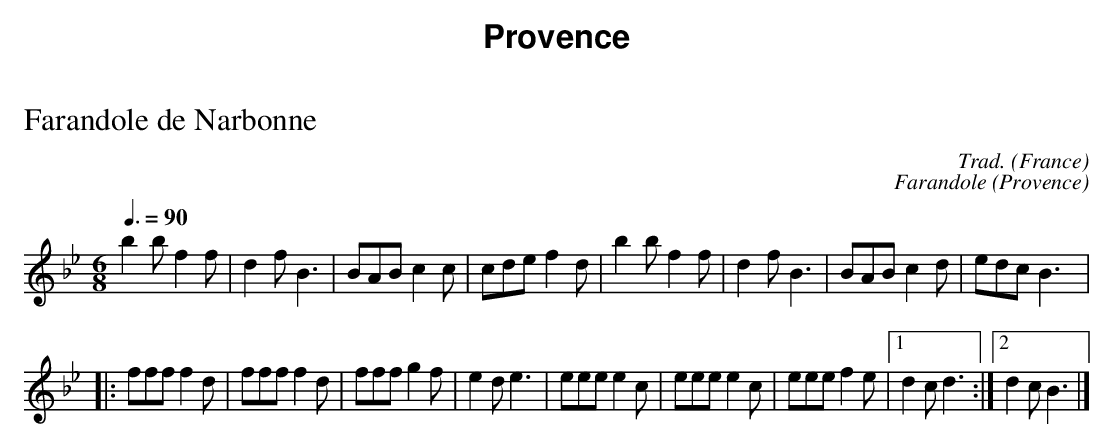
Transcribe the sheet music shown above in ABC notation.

X:1
T:Farandole de Narbonne
O:France
C:Trad.
M:6/8
Q:3/8=90
K:Bbmajor
b2b f2f|d2f B3|BAB c2c|cde f2d|b2b f2f|d2f B3|BAB c2d|edc B3|:
fff f2d|fff f2d|fff g2f|e2d e3|eee e2c|eee e2c|eee f2e|[1 d2c d3:|[2 d2c B3|]
